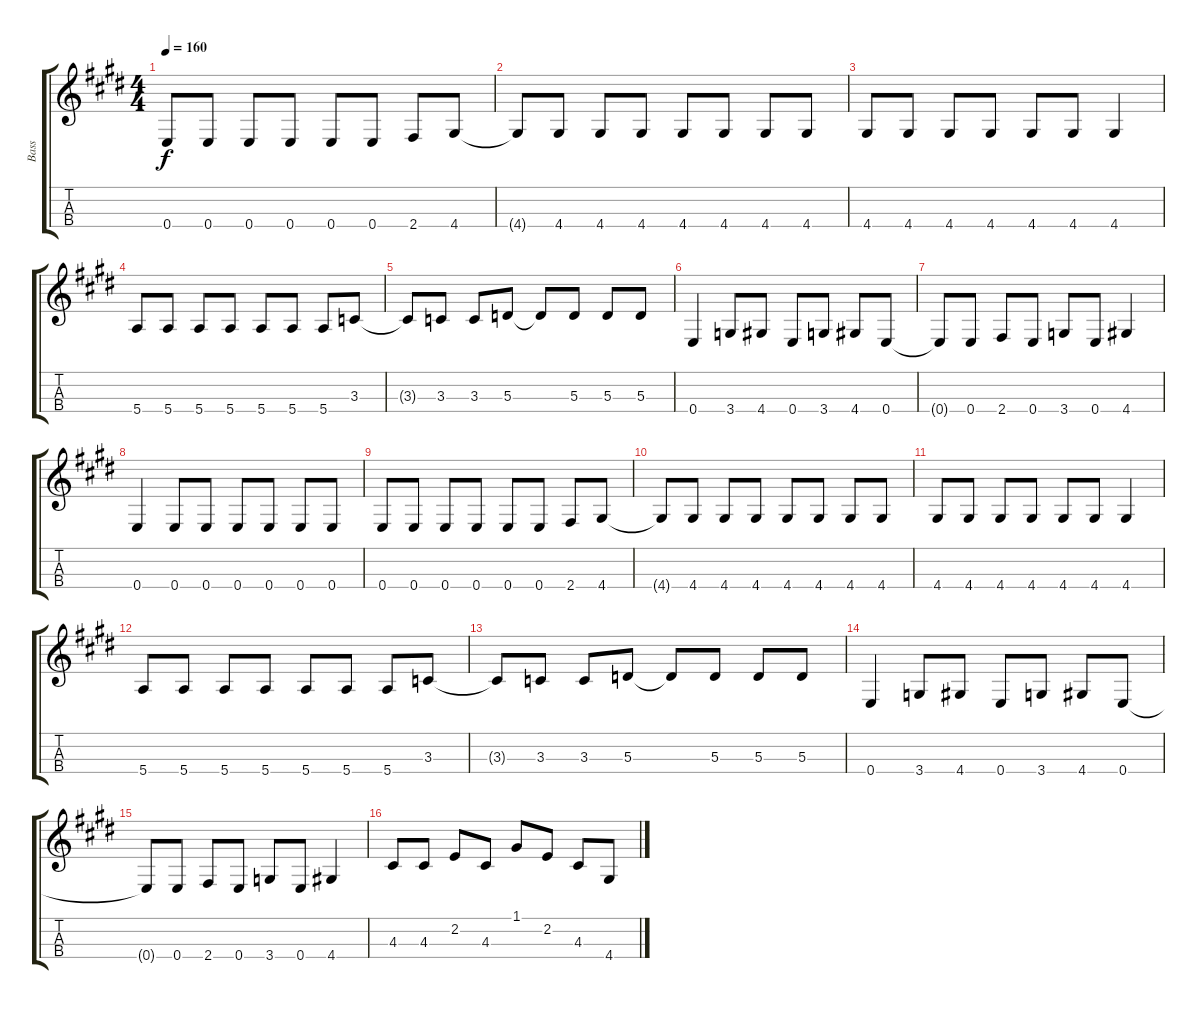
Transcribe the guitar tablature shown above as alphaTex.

\track ("Bass" "Bass") {instrument synthbass2}
\staff {score tabs}
\tuning (G3 D3 A2 E2) {hide}
\ts (4 4)
\tempo 160
\clef g2
\ks e
0.4.8{dy f} 0.4.8 0.4.8 0.4.8 0.4.8 0.4.8 2.4.8 4.4.8 |
4.4{t}.8 4.4.8 4.4.8 4.4.8 4.4.8 4.4.8 4.4.8 4.4.8 |
4.4.8 4.4.8 4.4.8 4.4.8 4.4.8 4.4.8 4.4.4 |
5.4.8 5.4.8 5.4.8 5.4.8 5.4.8 5.4.8 5.4.8 3.3.8 |
3.3{t}.8 3.3.8 3.3.8 5.3.8 5.3{t}.8 5.3.8 5.3.8 5.3.8 |
0.4.4 3.4.8 4.4.8 0.4.8 3.4.8 4.4.8 0.4.8 |
0.4{t}.8 0.4.8 2.4.8 0.4.8 3.4.8 0.4.8 4.4.4 |
0.4.4 0.4.8 0.4.8 0.4.8 0.4.8 0.4.8 0.4.8 |
0.4.8 0.4.8 0.4.8 0.4.8 0.4.8 0.4.8 2.4.8 4.4.8 |
4.4{t}.8 4.4.8 4.4.8 4.4.8 4.4.8 4.4.8 4.4.8 4.4.8 |
4.4.8 4.4.8 4.4.8 4.4.8 4.4.8 4.4.8 4.4.4 |
5.4.8 5.4.8 5.4.8 5.4.8 5.4.8 5.4.8 5.4.8 3.3.8 |
3.3{t}.8 3.3.8 3.3.8 5.3.8 5.3{t}.8 5.3.8 5.3.8 5.3.8 |
0.4.4 3.4.8 4.4.8 0.4.8 3.4.8 4.4.8 0.4.8 |
0.4{t}.8 0.4.8 2.4.8 0.4.8 3.4.8 0.4.8 4.4.4 |
4.3.8 4.3.8 2.2.8 4.3.8 1.1.8 2.2.8 4.3.8 4.4.8
